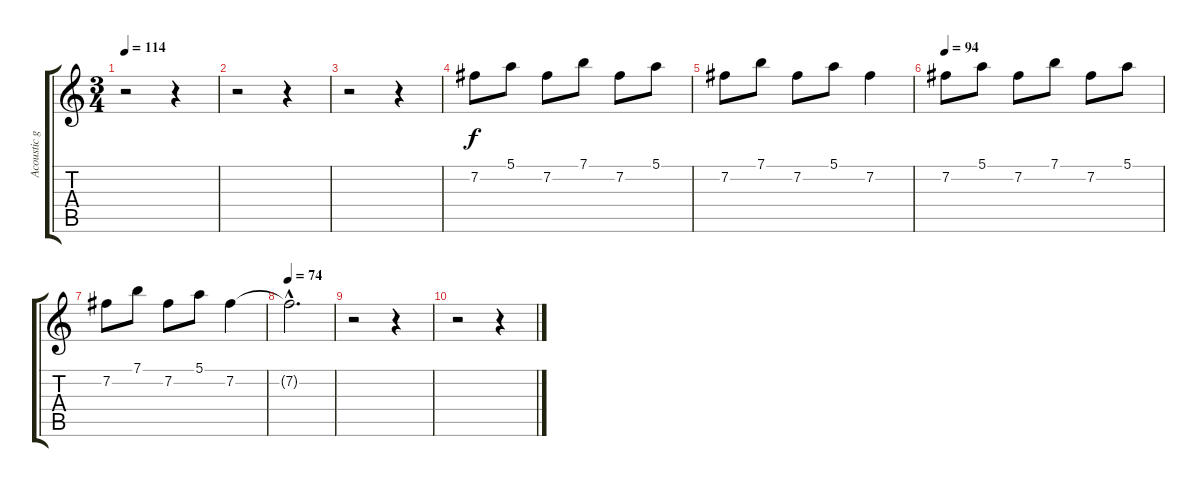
\track ("Acoustic guitar" "Acoustic g") {instrument acousticguitarsteel}
\staff {score tabs}
\tuning (E4 B3 G3 D3 A2 E2) {hide}
\ts (3 4)
\tempo 114
\clef g2
\ks c
r.2{dy f} r.4 |
r.2 r.4 |
r.2 r.4 |
7.2.8 5.1.8 7.2.8 7.1.8 7.2.8 5.1.8 |
7.2.8 7.1.8 7.2.8 5.1.8 7.2.4 |
\tempo 94
7.2.8 5.1.8 7.2.8 7.1.8 7.2.8 5.1.8 |
7.2.8 7.1.8 7.2.8 5.1.8 7.2.4 |
\tempo 74
7.2{hac t}.2{d} |
r.2 r.4 |
r.2 r.4
